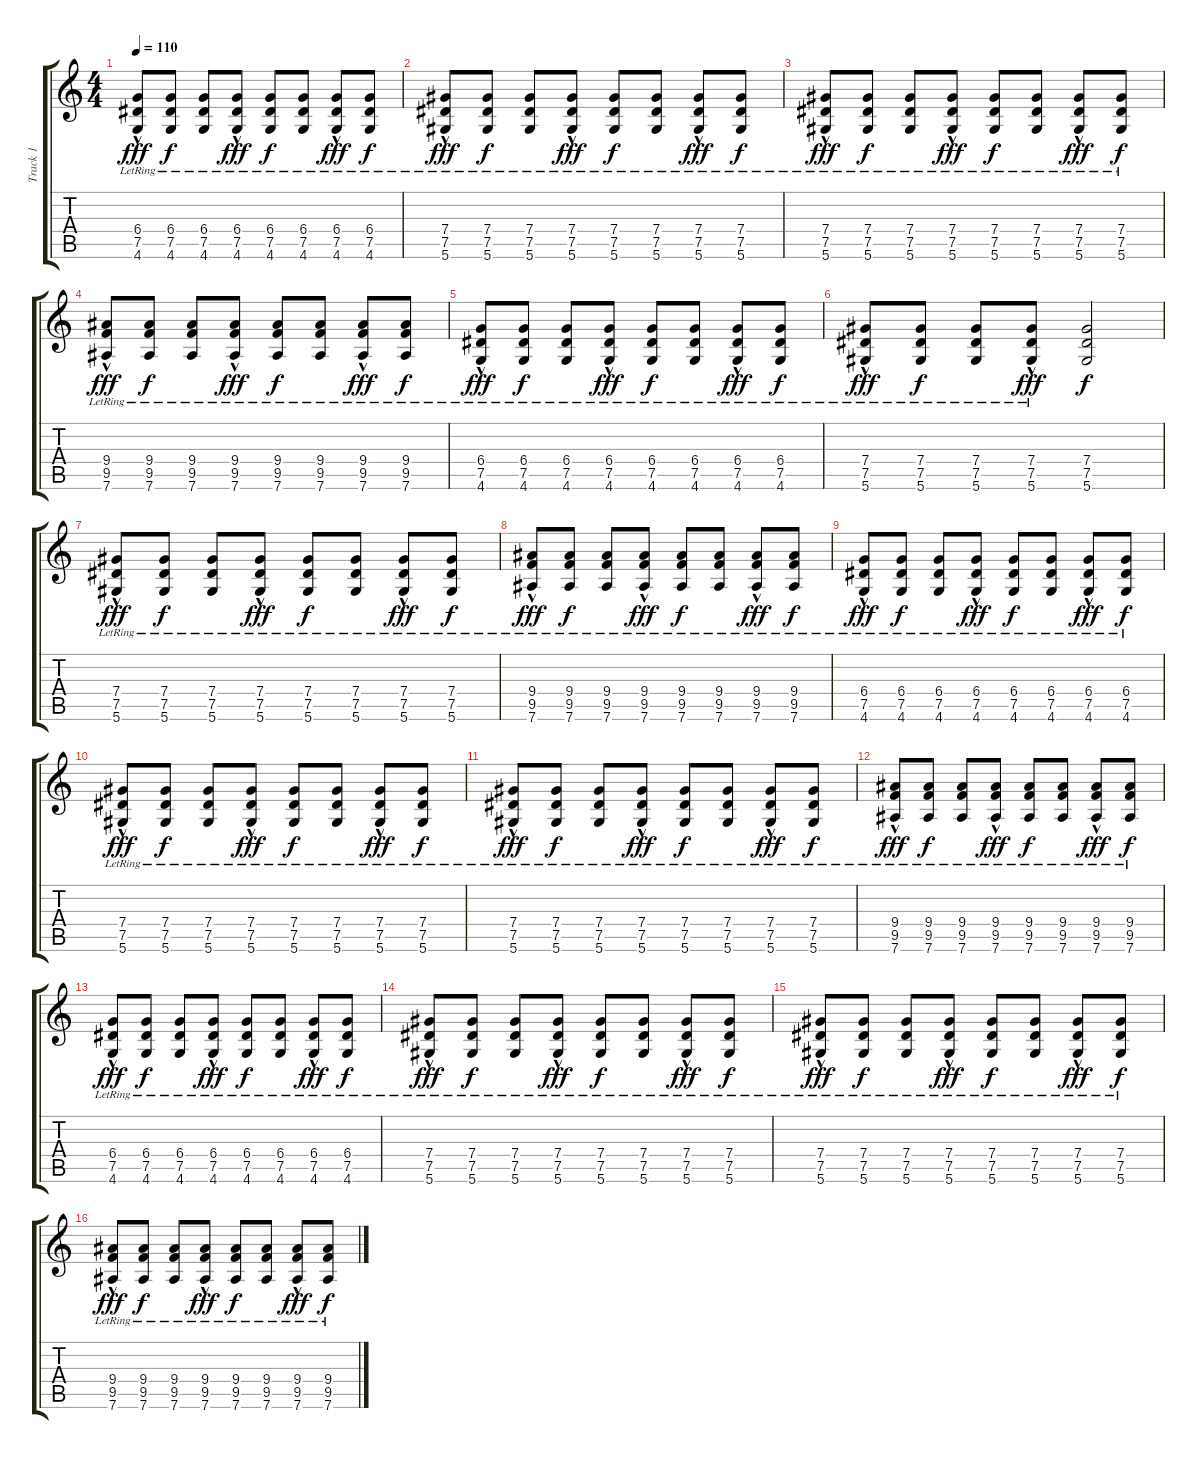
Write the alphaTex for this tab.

\track ("Track 1" "Track 1") {instrument acousticguitarsteel}
\staff {score tabs}
\tuning (Eb4 Bb3 Gb3 Db3 Ab2 Eb2) {hide}
\ts (4 4)
\tempo 110
\clef g2
\ks c
(6.4{hac lr} 7.5{hac lr} 4.6{hac lr}).8{dy fff} (6.4{lr} 7.5{lr} 4.6{lr}).8{dy f} (6.4{lr} 7.5{lr} 4.6{lr}).8 (6.4{hac lr} 7.5{hac lr} 4.6{hac lr}).8{dy fff} (6.4{lr} 7.5{lr} 4.6{lr}).8{dy f} (6.4{lr} 7.5{lr} 4.6{lr}).8 (6.4{hac lr} 7.5{hac lr} 4.6{hac lr}).8{dy fff} (6.4{lr} 7.5{lr} 4.6{lr}).8{dy f} |
(7.4{hac lr} 7.5{hac lr} 5.6{hac lr}).8{dy fff} (7.4{lr} 7.5{lr} 5.6{lr}).8{dy f} (7.4{lr} 7.5{lr} 5.6{lr}).8 (7.4{hac lr} 7.5{hac lr} 5.6{hac lr}).8{dy fff} (7.4{lr} 7.5{lr} 5.6{lr}).8{dy f} (7.4{lr} 7.5{lr} 5.6{lr}).8 (7.4{hac lr} 7.5{hac lr} 5.6{hac lr}).8{dy fff} (7.4{lr} 7.5{lr} 5.6{lr}).8{dy f} |
(7.4{hac lr} 7.5{hac lr} 5.6{hac lr}).8{dy fff} (7.4{lr} 7.5{lr} 5.6{lr}).8{dy f} (7.4{lr} 7.5{lr} 5.6{lr}).8 (7.4{hac lr} 7.5{hac lr} 5.6{hac lr}).8{dy fff} (7.4{lr} 7.5{lr} 5.6{lr}).8{dy f} (7.4{lr} 7.5{lr} 5.6{lr}).8 (7.4{hac lr} 7.5{hac lr} 5.6{hac lr}).8{dy fff} (7.4{lr} 7.5{lr} 5.6{lr}).8{dy f} |
(9.4{hac lr} 9.5{hac lr} 7.6{hac lr}).8{dy fff} (9.4{lr} 9.5{lr} 7.6{lr}).8{dy f} (9.4{lr} 9.5{lr} 7.6{lr}).8 (9.4{hac lr} 9.5{hac lr} 7.6{hac lr}).8{dy fff} (9.4{lr} 9.5{lr} 7.6{lr}).8{dy f} (9.4{lr} 9.5{lr} 7.6{lr}).8 (9.4{hac lr} 9.5{hac lr} 7.6{hac lr}).8{dy fff} (9.4{lr} 9.5{lr} 7.6{lr}).8{dy f} |
(6.4{hac lr} 7.5{hac lr} 4.6{hac lr}).8{dy fff} (6.4{lr} 7.5{lr} 4.6{lr}).8{dy f} (6.4{lr} 7.5{lr} 4.6{lr}).8 (6.4{hac lr} 7.5{hac lr} 4.6{hac lr}).8{dy fff} (6.4{lr} 7.5{lr} 4.6{lr}).8{dy f} (6.4{lr} 7.5{lr} 4.6{lr}).8 (6.4{hac lr} 7.5{hac lr} 4.6{hac lr}).8{dy fff} (6.4{lr} 7.5{lr} 4.6{lr}).8{dy f} |
(7.4{hac lr} 7.5{hac lr} 5.6{hac lr}).8{dy fff} (7.4{lr} 7.5{lr} 5.6{lr}).8{dy f} (7.4{lr} 7.5{lr} 5.6{lr}).8 (7.4{hac lr} 7.5{hac lr} 5.6{hac lr}).8{dy fff} (7.4 7.5 5.6).2{dy f} |
(7.4{hac lr} 7.5{hac lr} 5.6{hac lr}).8{dy fff} (7.4{lr} 7.5{lr} 5.6{lr}).8{dy f} (7.4{lr} 7.5{lr} 5.6{lr}).8 (7.4{hac lr} 7.5{hac lr} 5.6{hac lr}).8{dy fff} (7.4{lr} 7.5{lr} 5.6{lr}).8{dy f} (7.4{lr} 7.5{lr} 5.6{lr}).8 (7.4{hac lr} 7.5{hac lr} 5.6{hac lr}).8{dy fff} (7.4{lr} 7.5{lr} 5.6{lr}).8{dy f} |
(9.4{hac lr} 9.5{hac lr} 7.6{hac lr}).8{dy fff} (9.4{lr} 9.5{lr} 7.6{lr}).8{dy f} (9.4{lr} 9.5{lr} 7.6{lr}).8 (9.4{hac lr} 9.5{hac lr} 7.6{hac lr}).8{dy fff} (9.4{lr} 9.5{lr} 7.6{lr}).8{dy f} (9.4{lr} 9.5{lr} 7.6{lr}).8 (9.4{hac lr} 9.5{hac lr} 7.6{hac lr}).8{dy fff} (9.4{lr} 9.5{lr} 7.6{lr}).8{dy f} |
(6.4{hac lr} 7.5{hac lr} 4.6{hac lr}).8{dy fff} (6.4{lr} 7.5{lr} 4.6{lr}).8{dy f} (6.4{lr} 7.5{lr} 4.6{lr}).8 (6.4{hac lr} 7.5{hac lr} 4.6{hac lr}).8{dy fff} (6.4{lr} 7.5{lr} 4.6{lr}).8{dy f} (6.4{lr} 7.5{lr} 4.6{lr}).8 (6.4{hac lr} 7.5{hac lr} 4.6{hac lr}).8{dy fff} (6.4{lr} 7.5{lr} 4.6{lr}).8{dy f} |
(7.4{hac lr} 7.5{hac lr} 5.6{hac lr}).8{dy fff} (7.4{lr} 7.5{lr} 5.6{lr}).8{dy f} (7.4{lr} 7.5{lr} 5.6{lr}).8 (7.4{hac lr} 7.5{hac lr} 5.6{hac lr}).8{dy fff} (7.4{lr} 7.5{lr} 5.6{lr}).8{dy f} (7.4{lr} 7.5{lr} 5.6{lr}).8 (7.4{hac lr} 7.5{hac lr} 5.6{hac lr}).8{dy fff} (7.4{lr} 7.5{lr} 5.6{lr}).8{dy f} |
(7.4{hac lr} 7.5{hac lr} 5.6{hac lr}).8{dy fff} (7.4{lr} 7.5{lr} 5.6{lr}).8{dy f} (7.4{lr} 7.5{lr} 5.6{lr}).8 (7.4{hac lr} 7.5{hac lr} 5.6{hac lr}).8{dy fff} (7.4{lr} 7.5{lr} 5.6{lr}).8{dy f} (7.4{lr} 7.5{lr} 5.6{lr}).8 (7.4{hac lr} 7.5{hac lr} 5.6{hac lr}).8{dy fff} (7.4{lr} 7.5{lr} 5.6{lr}).8{dy f} |
(9.4{hac lr} 9.5{hac lr} 7.6{hac lr}).8{dy fff} (9.4{lr} 9.5{lr} 7.6{lr}).8{dy f} (9.4{lr} 9.5{lr} 7.6{lr}).8 (9.4{hac lr} 9.5{hac lr} 7.6{hac lr}).8{dy fff} (9.4{lr} 9.5{lr} 7.6{lr}).8{dy f} (9.4{lr} 9.5{lr} 7.6{lr}).8 (9.4{hac lr} 9.5{hac lr} 7.6{hac lr}).8{dy fff} (9.4{lr} 9.5{lr} 7.6{lr}).8{dy f} |
(6.4{hac lr} 7.5{hac lr} 4.6{hac lr}).8{dy fff} (6.4{lr} 7.5{lr} 4.6{lr}).8{dy f} (6.4{lr} 7.5{lr} 4.6{lr}).8 (6.4{hac lr} 7.5{hac lr} 4.6{hac lr}).8{dy fff} (6.4{lr} 7.5{lr} 4.6{lr}).8{dy f} (6.4{lr} 7.5{lr} 4.6{lr}).8 (6.4{hac lr} 7.5{hac lr} 4.6{hac lr}).8{dy fff} (6.4{lr} 7.5{lr} 4.6{lr}).8{dy f} |
(7.4{hac lr} 7.5{hac lr} 5.6{hac lr}).8{dy fff} (7.4{lr} 7.5{lr} 5.6{lr}).8{dy f} (7.4{lr} 7.5{lr} 5.6{lr}).8 (7.4{hac lr} 7.5{hac lr} 5.6{hac lr}).8{dy fff} (7.4{lr} 7.5{lr} 5.6{lr}).8{dy f} (7.4{lr} 7.5{lr} 5.6{lr}).8 (7.4{hac lr} 7.5{hac lr} 5.6{hac lr}).8{dy fff} (7.4{lr} 7.5{lr} 5.6{lr}).8{dy f} |
(7.4{hac lr} 7.5{hac lr} 5.6{hac lr}).8{dy fff} (7.4{lr} 7.5{lr} 5.6{lr}).8{dy f} (7.4{lr} 7.5{lr} 5.6{lr}).8 (7.4{hac lr} 7.5{hac lr} 5.6{hac lr}).8{dy fff} (7.4{lr} 7.5{lr} 5.6{lr}).8{dy f} (7.4{lr} 7.5{lr} 5.6{lr}).8 (7.4{hac lr} 7.5{hac lr} 5.6{hac lr}).8{dy fff} (7.4{lr} 7.5{lr} 5.6{lr}).8{dy f} |
(9.4{hac lr} 9.5{hac lr} 7.6{hac lr}).8{dy fff} (9.4{lr} 9.5{lr} 7.6{lr}).8{dy f} (9.4{lr} 9.5{lr} 7.6{lr}).8 (9.4{hac lr} 9.5{hac lr} 7.6{hac lr}).8{dy fff} (9.4{lr} 9.5{lr} 7.6{lr}).8{dy f} (9.4{lr} 9.5{lr} 7.6{lr}).8 (9.4{hac lr} 9.5{hac lr} 7.6{hac lr}).8{dy fff} (9.4{lr} 9.5{lr} 7.6{lr}).8{dy f}
